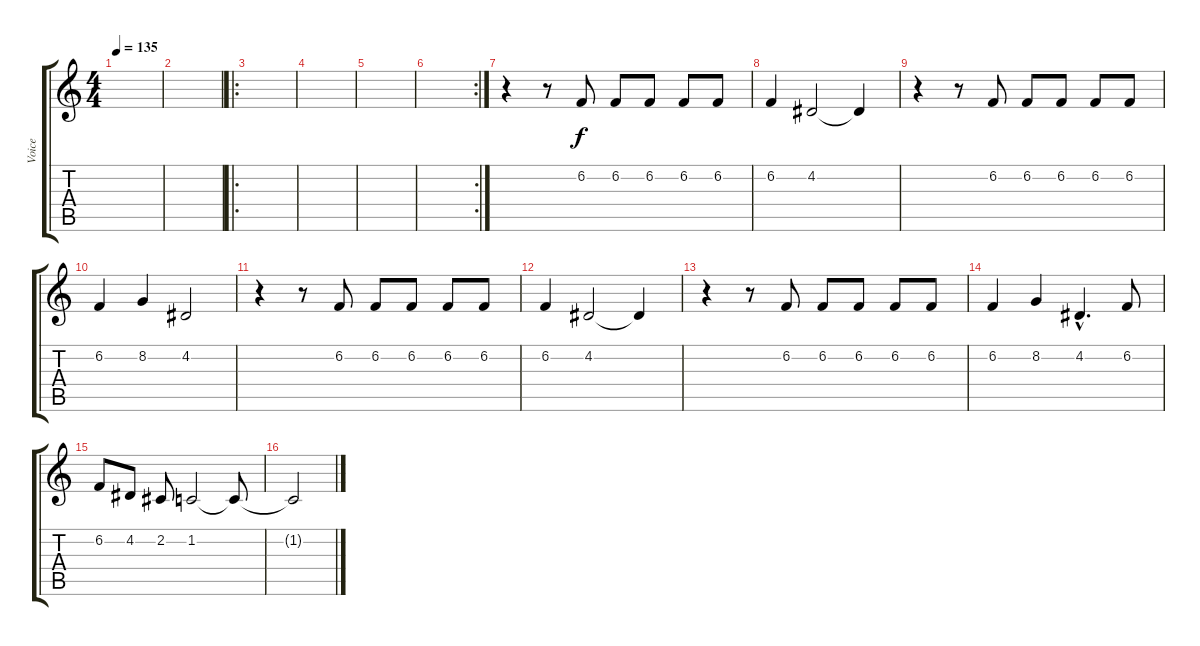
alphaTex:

\track ("Voice" "Voice") {instrument oboe}
\staff {score tabs}
\tuning (E4 B3 G3 D3 A2 E2) {hide}
\ts (4 4)
\tempo 135
\clef g2
\ks c
|
|
\ro
|
|
|
\rc 2
|
r.4 r.8 6.2.8 6.2.8 6.2.8 6.2.8 6.2.8 |
6.2.4 4.2.2 4.2{t}.4 |
r.4 r.8 6.2.8 6.2.8 6.2.8 6.2.8 6.2.8 |
6.2.4 8.2.4 4.2.2 |
r.4 r.8 6.2.8 6.2.8 6.2.8 6.2.8 6.2.8 |
6.2.4 4.2.2 4.2{t}.4 |
r.4 r.8 6.2.8 6.2.8 6.2.8 6.2.8 6.2.8 |
6.2.4 8.2.4 4.2{hac}.4{d} 6.2.8 |
6.2.8 4.2.8 2.2.8 1.2.2 1.2{t}.8 |
1.2{t}.2
